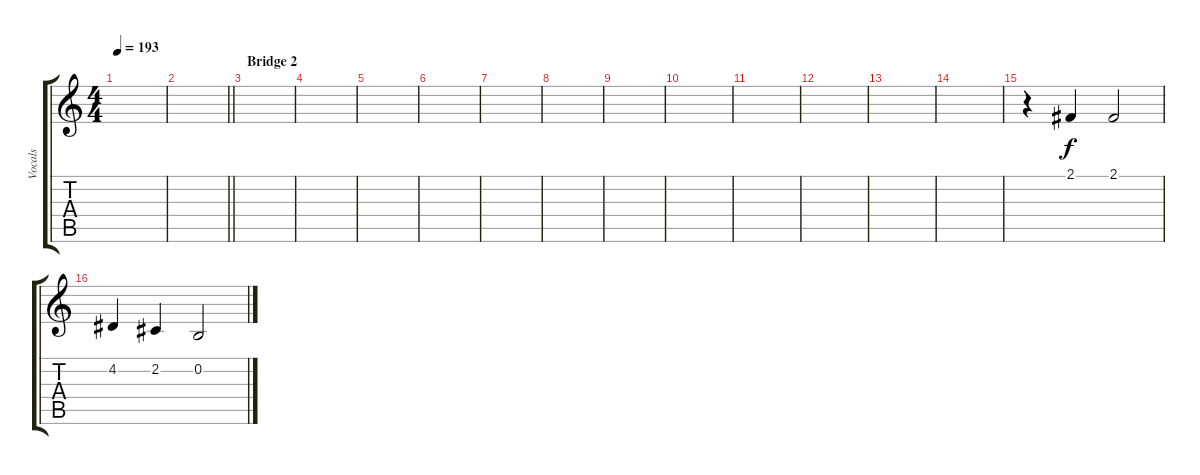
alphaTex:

\track ("Vocals" "Vocals") {instrument altosax}
\staff {score tabs}
\tuning (E4 B3 G3 D3 A2 E2) {hide}
\ts (4 4)
\tempo 193
\clef g2
\ks c
|
\barLineRight lightlight
|
\section ("" "Bridge 2")
|
|
|
|
|
|
|
|
|
|
|
|
r.4 2.1.4 2.1.2 |
4.2.4 2.2.4 0.2.2
